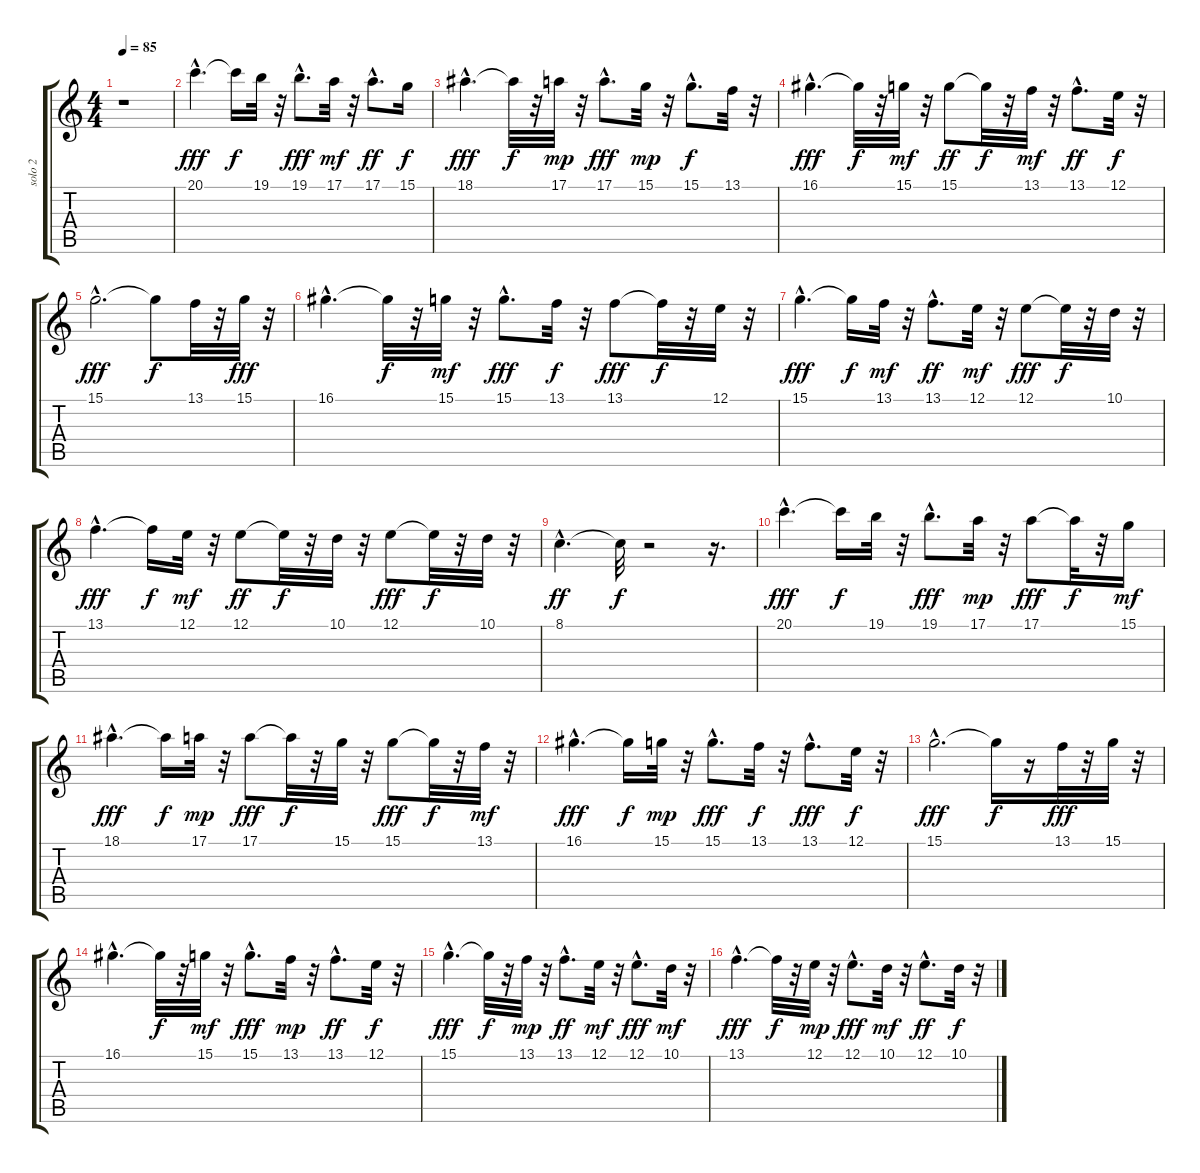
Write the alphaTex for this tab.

\track ("solo 2" "solo 2") {instrument viola}
\staff {score tabs}
\tuning (E4 B3 G3 D3 A2 E2) {hide}
\ts (4 4)
\tempo 85
\clef g2
\ks c
r.1{dy f} |
20.1{hac}.4{d dy fff instrument dulcimer} 20.1{t}.16{dy f} 19.1.32 r.32 19.1{hac}.8{d dy fff} 17.1.32{dy mf} r.32 17.1{hac}.8{d dy ff} 15.1.16{dy f} |
18.1{hac}.4{d dy fff} 18.1{t}.32{dy f} r.32 17.1.32{dy mp} r.32 17.1{hac}.8{d dy fff} 15.1.32{dy mp} r.32 15.1{hac}.8{d dy f} 13.1.32 r.32 |
16.1{hac}.4{d dy fff} 16.1{t}.32{dy f} r.32 15.1.32{dy mf} r.32 15.1.8{dy ff} 15.1{t}.32{dy f} r.32 13.1.32{dy mf} r.32 13.1{hac}.8{d dy ff} 12.1.32{dy f} r.32 |
15.1{hac}.2{d dy fff} 15.1{t}.8{dy f} 13.1.32 r.32 15.1.32{dy fff} r.32 |
16.1{hac}.4{d} 16.1{t}.32{dy f} r.32 15.1.32{dy mf} r.32 15.1{hac}.8{d dy fff} 13.1.32{dy f} r.32 13.1.8{dy fff} 13.1{t}.32{dy f} r.32 12.1.32 r.32 |
15.1{hac}.4{d dy fff} 15.1{t}.16{dy f} 13.1.32{dy mf} r.32 13.1{hac}.8{d dy ff} 12.1.32{dy mf} r.32 12.1.8{dy fff} 12.1{t}.32{dy f} r.32 10.1.32 r.32 |
13.1{hac}.4{d dy fff} 13.1{t}.16{dy f} 12.1.32{dy mf} r.32 12.1.8{dy ff} 12.1{t}.32{dy f} r.32 10.1.32 r.32 12.1.8{dy fff} 12.1{t}.32{dy f} r.32 10.1.32 r.32 |
8.1{hac}.4{d dy ff} 8.1{t}.32{dy f} r.2 r.16{d} |
20.1{hac}.4{d dy fff} 20.1{t}.16{dy f} 19.1.32 r.32 19.1{hac}.8{d dy fff} 17.1.32{dy mp} r.32 17.1.8{dy fff} 17.1{t}.32{dy f} r.32 15.1.16{dy mf} |
18.1{hac}.4{d dy fff} 18.1{t}.16{dy f} 17.1.32{dy mp} r.32 17.1.8{dy fff} 17.1{t}.32{dy f} r.32 15.1.32 r.32 15.1.8{dy fff} 15.1{t}.32{dy f} r.32 13.1.32{dy mf} r.32 |
16.1{hac}.4{d dy fff} 16.1{t}.16{dy f} 15.1.32{dy mp} r.32 15.1{hac}.8{d dy fff} 13.1.32{dy f} r.32 13.1{hac}.8{d dy fff} 12.1.32{dy f} r.32 |
15.1{hac}.2{d dy fff} 15.1{t}.16{dy f} r.16 13.1.32{dy fff} r.32 15.1.32 r.32 |
16.1{hac}.4{d} 16.1{t}.32{dy f} r.32 15.1.32{dy mf} r.32 15.1{hac}.8{d dy fff} 13.1.32{dy mp} r.32 13.1{hac}.8{d dy ff} 12.1.32{dy f} r.32 |
15.1{hac}.4{d dy fff} 15.1{t}.32{dy f} r.32 13.1.32{dy mp} r.32 13.1{hac}.8{d dy ff} 12.1.32{dy mf} r.32 12.1{hac}.8{d dy fff} 10.1.32{dy mf} r.32 |
13.1{hac}.4{d dy fff} 13.1{t}.32{dy f} r.32 12.1.32{dy mp} r.32 12.1{hac}.8{d dy fff} 10.1.32{dy mf} r.32 12.1{hac}.8{d dy ff} 10.1.32{dy f} r.32
